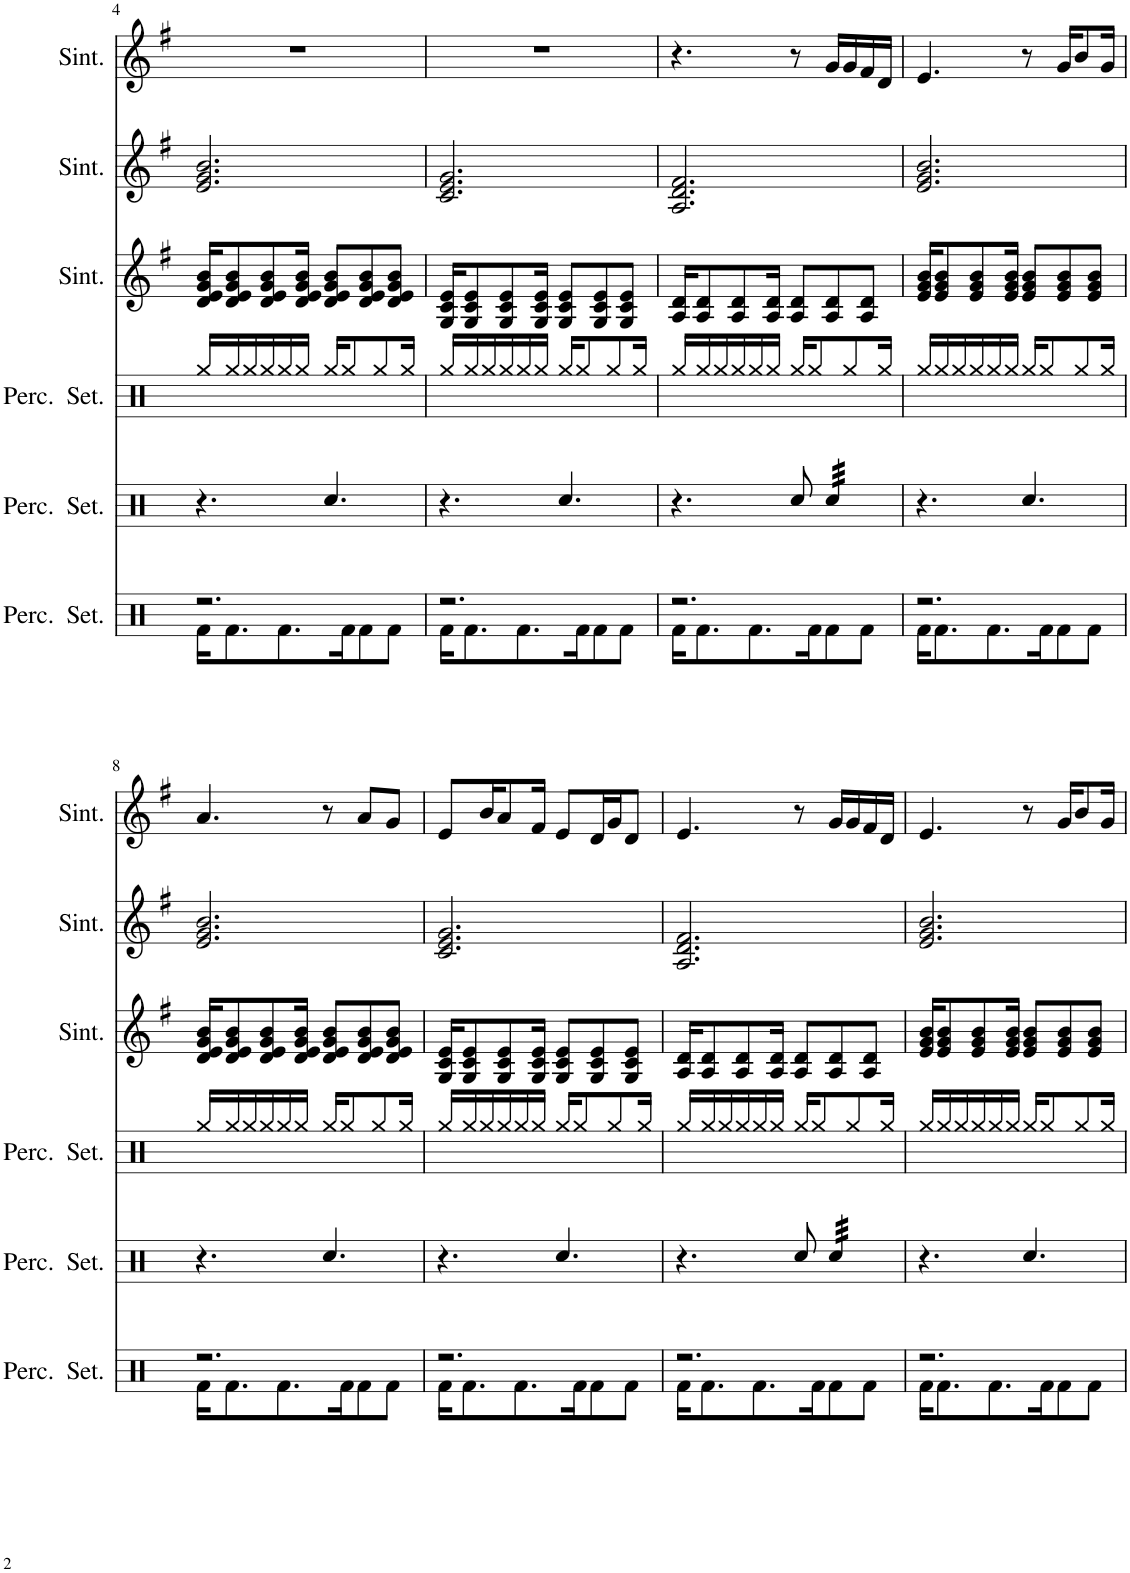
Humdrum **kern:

**kern	**kern	**kern	**kern	**kern	**kern
*part6	*part5	*part4	*part3	*part2	*part1
*staff6	*staff5	*staff4	*staff3	*staff2	*staff1
*I"Set de percusión	*I"Set de percusión	*I"Set de percusión	*I"Sintetizador de efectos	*I"Sintetizador de Onda cuadrada	*I"Sintetizador de Onda de Sierra
*	*	*	*I'Sint.	*I'Sint.	*I'Sint.
!!LO:PB:g=z
*clefX	*clefX	*clefX	*clefG2	*clefG2	*clefG2
*k[]	*k[]	*k[]	*k[f#]	*k[f#]	*k[f#]
*M6/8	*M6/8	*M6/8	*M6/8	*M6/8	*M6/8
=4	=4	=4	=4	=4	=4
*^	*	*	*	*	*
2.r	16Rf\KL	4.r	16Rgg/LL	16d/ 16e/ 16g/ 16b/KL	2.e/ 2.g/ 2.b/	2.r
.	8.Rf\	.	16Rgg/	8d/ 8e/ 8g/ 8b/	.	.
.	.	.	16Rgg/	.	.	.
.	.	.	16Rgg/	8d/ 8e/ 8g/ 8b/	.	.
.	8.Rf\	.	16Rgg/	.	.	.
.	.	.	16Rgg/JJ	16d/ 16e/ 16g/ 16b/Jk	.	.
.	.	4.Rcc/	16Rgg/KL	8d/ 8e/ 8g/ 8b/L	.	.
.	16Rf\K	.	8Rgg/	.	.	.
.	8Rf\	.	.	8d/ 8e/ 8g/ 8b/	.	.
.	.	.	8Rgg/	.	.	.
.	8Rf\J	.	.	8d/ 8e/ 8g/ 8b/J	.	.
.	.	.	16Rgg/Jk	.	.	.
=5	=5	=5	=5	=5	=5	=5
2.r	16Rf\KL	4.r	16Rgg/LL	16G/ 16c/ 16e/KL	2.c/ 2.e/ 2.g/	2.r
.	8.Rf\	.	16Rgg/	8G/ 8c/ 8e/	.	.
.	.	.	16Rgg/	.	.	.
.	.	.	16Rgg/	8G/ 8c/ 8e/	.	.
.	8.Rf\	.	16Rgg/	.	.	.
.	.	.	16Rgg/JJ	16G/ 16c/ 16e/Jk	.	.
.	.	4.Rcc/	16Rgg/KL	8G/ 8c/ 8e/L	.	.
.	16Rf\K	.	8Rgg/	.	.	.
.	8Rf\	.	.	8G/ 8c/ 8e/	.	.
.	.	.	8Rgg/	.	.	.
.	8Rf\J	.	.	8G/ 8c/ 8e/J	.	.
.	.	.	16Rgg/Jk	.	.	.
=6	=6	=6	=6	=6	=6	=6
2.r	16Rf\KL	4.r	16Rgg/LL	16A/ 16d/KL	2.A/ 2.d/ 2.f#/	4.r
.	8.Rf\	.	16Rgg/	8A/ 8d/	.	.
.	.	.	16Rgg/	.	.	.
.	.	.	16Rgg/	8A/ 8d/	.	.
.	8.Rf\	.	16Rgg/	.	.	.
.	.	.	16Rgg/JJ	16A/ 16d/Jk	.	.
.	.	8Rcc/	16Rgg/KL	8A/ 8d/L	.	8r
.	16Rf\K	.	8Rgg/	.	.	.
*	*	*tremolo	*	*	*	*
.	8Rf\	32Rcc/LLL	.	8A/ 8d/	.	16g/LL
.	.	32Rcc/	.	.	.	.
.	.	32Rcc/	8Rgg/	.	.	16g/
.	.	32Rcc/	.	.	.	.
.	8Rf\J	32Rcc/	.	8A/ 8d/J	.	16f#/
.	.	32Rcc/	.	.	.	.
.	.	32Rcc/	16Rgg/Jk	.	.	16d/JJ
.	.	32Rcc/JJJ	.	.	.	.
*	*	*Xtremolo	*	*	*	*
=7	=7	=7	=7	=7	=7	=7
2.r	16Rf\KL	4.r	16Rgg/LL	16e/ 16g/ 16b/KL	2.e/ 2.g/ 2.b/	4.e/
.	8.Rf\	.	16Rgg/	8e/ 8g/ 8b/	.	.
.	.	.	16Rgg/	.	.	.
.	.	.	16Rgg/	8e/ 8g/ 8b/	.	.
.	8.Rf\	.	16Rgg/	.	.	.
.	.	.	16Rgg/JJ	16e/ 16g/ 16b/Jk	.	.
.	.	4.Rcc/	16Rgg/KL	8e/ 8g/ 8b/L	.	8r
.	16Rf\K	.	8Rgg/	.	.	.
.	8Rf\	.	.	8e/ 8g/ 8b/	.	16g/KL
.	.	.	8Rgg/	.	.	8b/
.	8Rf\J	.	.	8e/ 8g/ 8b/J	.	.
.	.	.	16Rgg/Jk	.	.	16g/Jk
!!LO:LB:g=z
=8	=8	=8	=8	=8	=8	=8
2.r	16Rf\KL	4.r	16Rgg/LL	16d/ 16e/ 16g/ 16b/KL	2.e/ 2.g/ 2.b/	4.a/
.	8.Rf\	.	16Rgg/	8d/ 8e/ 8g/ 8b/	.	.
.	.	.	16Rgg/	.	.	.
.	.	.	16Rgg/	8d/ 8e/ 8g/ 8b/	.	.
.	8.Rf\	.	16Rgg/	.	.	.
.	.	.	16Rgg/JJ	16d/ 16e/ 16g/ 16b/Jk	.	.
.	.	4.Rcc/	16Rgg/KL	8d/ 8e/ 8g/ 8b/L	.	8r
.	16Rf\K	.	8Rgg/	.	.	.
.	8Rf\	.	.	8d/ 8e/ 8g/ 8b/	.	8a/L
.	.	.	8Rgg/	.	.	.
.	8Rf\J	.	.	8d/ 8e/ 8g/ 8b/J	.	8g/J
.	.	.	16Rgg/Jk	.	.	.
=9	=9	=9	=9	=9	=9	=9
2.r	16Rf\KL	4.r	16Rgg/LL	16G/ 16c/ 16e/KL	2.c/ 2.e/ 2.g/	8e/L
.	8.Rf\	.	16Rgg/	8G/ 8c/ 8e/	.	.
.	.	.	16Rgg/	.	.	16b/K
.	.	.	16Rgg/	8G/ 8c/ 8e/	.	8a/
.	8.Rf\	.	16Rgg/	.	.	.
.	.	.	16Rgg/JJ	16G/ 16c/ 16e/Jk	.	16f#/Jk
.	.	4.Rcc/	16Rgg/KL	8G/ 8c/ 8e/L	.	8e/L
.	16Rf\K	.	8Rgg/	.	.	.
.	8Rf\	.	.	8G/ 8c/ 8e/	.	16d/L
.	.	.	8Rgg/	.	.	16g/J
.	8Rf\J	.	.	8G/ 8c/ 8e/J	.	8d/J
.	.	.	16Rgg/Jk	.	.	.
=10	=10	=10	=10	=10	=10	=10
2.r	16Rf\KL	4.r	16Rgg/LL	16A/ 16d/KL	2.A/ 2.d/ 2.f#/	4.e/
.	8.Rf\	.	16Rgg/	8A/ 8d/	.	.
.	.	.	16Rgg/	.	.	.
.	.	.	16Rgg/	8A/ 8d/	.	.
.	8.Rf\	.	16Rgg/	.	.	.
.	.	.	16Rgg/JJ	16A/ 16d/Jk	.	.
.	.	8Rcc/	16Rgg/KL	8A/ 8d/L	.	8r
.	16Rf\K	.	8Rgg/	.	.	.
*	*	*tremolo	*	*	*	*
.	8Rf\	32Rcc/LLL	.	8A/ 8d/	.	16g/LL
.	.	32Rcc/	.	.	.	.
.	.	32Rcc/	8Rgg/	.	.	16g/
.	.	32Rcc/	.	.	.	.
.	8Rf\J	32Rcc/	.	8A/ 8d/J	.	16f#/
.	.	32Rcc/	.	.	.	.
.	.	32Rcc/	16Rgg/Jk	.	.	16d/JJ
.	.	32Rcc/JJJ	.	.	.	.
*	*	*Xtremolo	*	*	*	*
=11	=11	=11	=11	=11	=11	=11
2.r	16Rf\KL	4.r	16Rgg/LL	16e/ 16g/ 16b/KL	2.e/ 2.g/ 2.b/	4.e/
.	8.Rf\	.	16Rgg/	8e/ 8g/ 8b/	.	.
.	.	.	16Rgg/	.	.	.
.	.	.	16Rgg/	8e/ 8g/ 8b/	.	.
.	8.Rf\	.	16Rgg/	.	.	.
.	.	.	16Rgg/JJ	16e/ 16g/ 16b/Jk	.	.
.	.	4.Rcc/	16Rgg/KL	8e/ 8g/ 8b/L	.	8r
.	16Rf\K	.	8Rgg/	.	.	.
.	8Rf\	.	.	8e/ 8g/ 8b/	.	16g/KL
.	.	.	8Rgg/	.	.	8b/
.	8Rf\J	.	.	8e/ 8g/ 8b/J	.	.
.	.	.	16Rgg/Jk	.	.	16g/Jk
*v	*v	*	*	*	*	*
=	=	=	=	=	=
*-	*-	*-	*-	*-	*-
